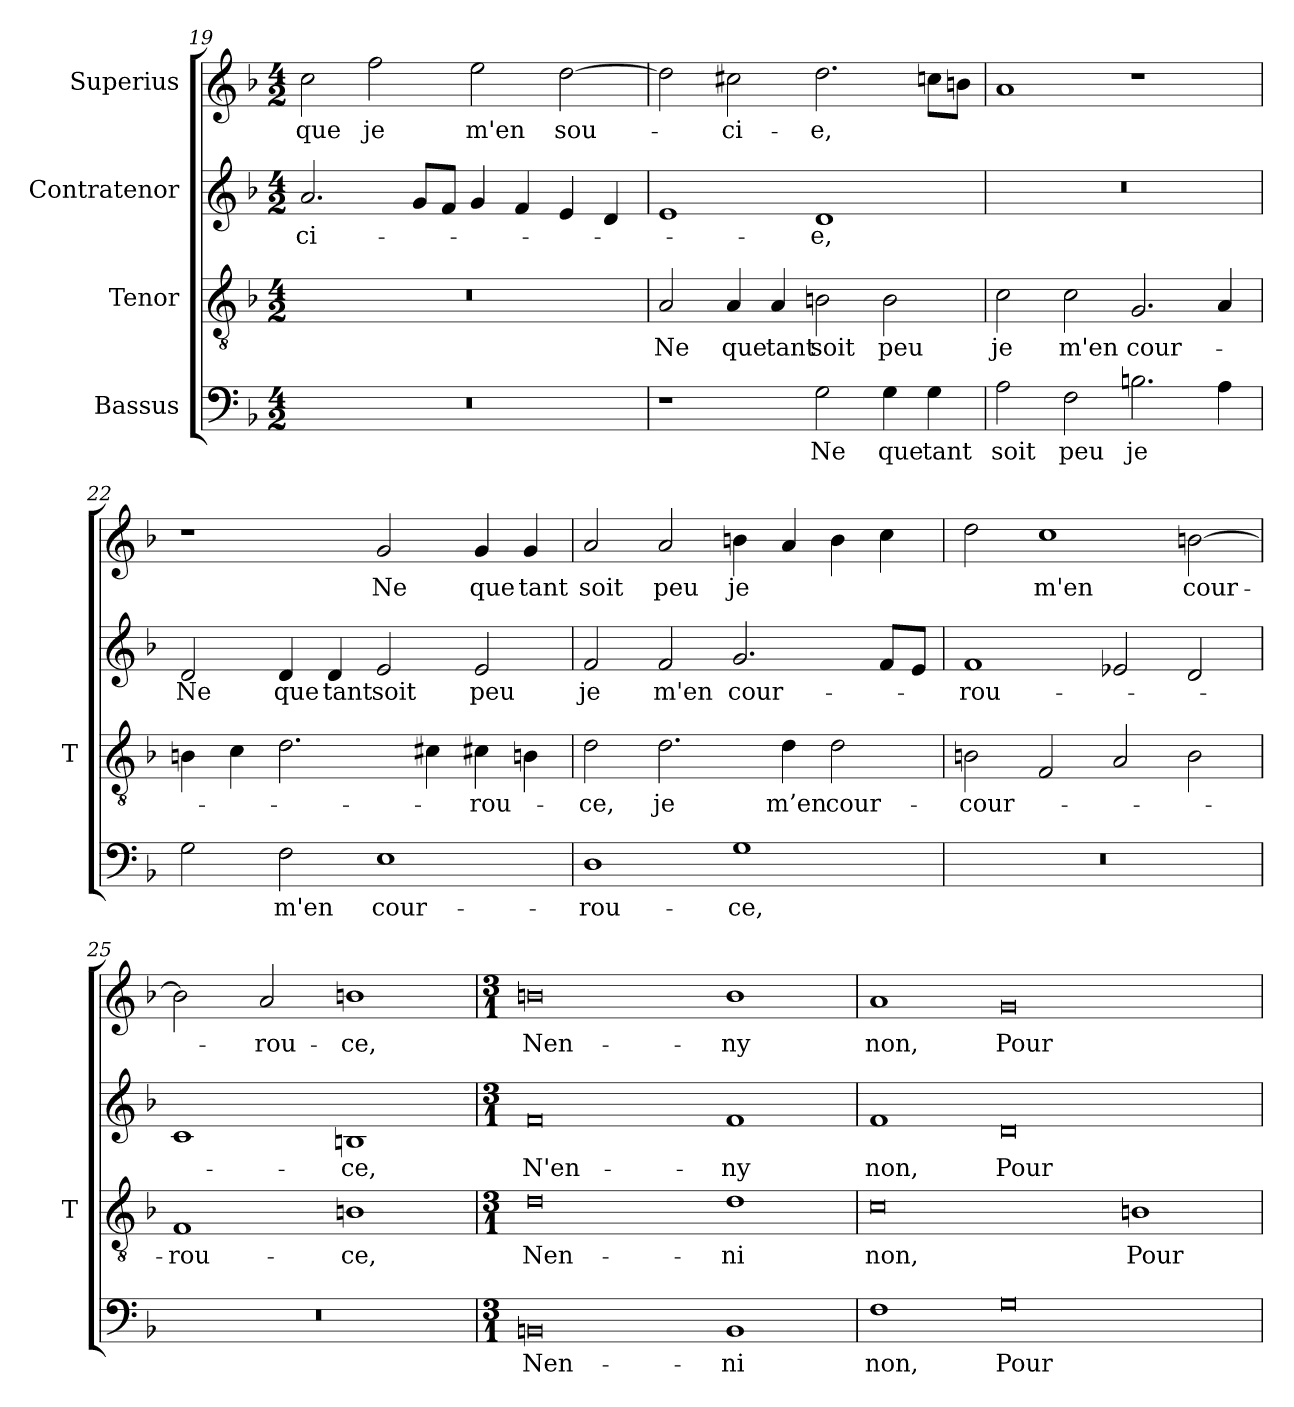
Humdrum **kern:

**kern	**text	**kern	**text	**kern	**text	**kern	**text
*part4	*part4	*part3	*part3	*part2	*part2	*part1	*part1
*staff4	*staff4	*staff3	*staff3	*staff2	*staff2	*staff1	*staff1
*I"Bassus	*	*I"Tenor	*	*I"Contratenor	*	*I"Superius	*
*	*	*I'T	*	*	*	*	*
*clefF4	*	*clefGv2	*	*clefG2	*	*clefG2	*
*k[b-]	*	*k[b-]	*	*k[b-]	*	*k[b-]	*
*M4/2	*	*M4/2	*	*M4/2	*	*M4/2	*
=19	=19	=19	=19	=19	=19	=19	=19
0r	.	0r	.	2.a	ci-	2cc	-que
.	.	.	.	.	.	2ff	-je
.	.	.	.	8gL	.	.	.
.	.	.	.	8fJ	.	.	.
.	.	.	.	4g	.	2ee	-m'en
.	.	.	.	4f	.	.	.
.	.	.	.	4e	.	[2dd	sou-
.	.	.	.	4d	.	.	.
=20	=20	=20	=20	=20	=20	=20	=20
1r	.	2A	-Ne	1e	.	2dd]	.
.	.	4A	-que	.	.	2cc#X	ci-
.	.	4A	-tant	.	.	.	.
2G	-Ne	2B	-soit	1d	-e,	2.dd	-e,
4G	-que	2B	-peu	.	.	.	.
4G	-tant	.	.	.	.	8ccL	.
.	.	.	.	.	.	8bJ	.
=21	=21	=21	=21	=21	=21	=21	=21
2A	-soit	2c	-je	0r	.	1a	.
2F	-peu	2c	-m'en	.	.	.	.
2.B	-je	2.G	cour-	.	.	1r	.
4A	.	4A	.	.	.	.	.
=22	=22	=22	=22	=22	=22	=22	=22
2G	.	4B	.	2d	-Ne	1r	.
.	.	4c	.	.	.	.	.
2F	-m'en	2.d	.	4d	-que	.	.
.	.	.	.	4d	-tant	.	.
1E	cour-	.	.	2e	-soit	2g	-Ne
.	.	4c#X	.	.	.	.	.
.	.	4c#X	rou-	2e	-peu	4g	-que
.	.	4Bn	.	.	.	4g	-tant
=23	=23	=23	=23	=23	=23	=23	=23
1D	rou-	2d	-ce,	2f	-je	2a	-soit
.	.	2.d	-je	2f	-m'en	2a	-peu
1G	-ce,	.	.	2.g	cour-	4b	-je
.	.	4d	-m’en	.	.	4a	.
.	.	2d	cour-	.	.	4b	.
.	.	.	.	8fL	.	4cc	.
.	.	.	.	8eJ	.	.	.
=24	=24	=24	=24	=24	=24	=24	=24
0r	.	2B	cour-	1f	rou-	2dd	.
.	.	2F	.	.	.	1cc	-m'en
.	.	2A	.	2e-X	.	.	.
.	.	2B	.	2d	.	[2b	cour-
=25	=25	=25	=25	=25	=25	=25	=25
0r	.	1F	rou-	1c	.	2b]	.
.	.	.	.	.	.	2a	rou-
.	.	1B	-ce,	1B	-ce,	1b	-ce,
=26	=26	=26	=26	=26	=26	=26	=26
*M3/1	*	*M3/1	*	*M3/1	*	*M3/1	*
0BB	Nen-	0d	Nen-	0f	N'en-	0b	Nen-
1BB	-ni	1d	-ni	1f	-ny	1b	-ny
=27	=27	=27	=27	=27	=27	=27	=27
1F	-non,	0c	-non,	1f	-non,	1a	-non,
0G	Pour-	.	.	0d	Pour-	0g	Pour-
.	.	1B	Pour-	.	.	.	.
=	=	=	=	=	=	=	=
*-	*-	*-	*-	*-	*-	*-	*-
